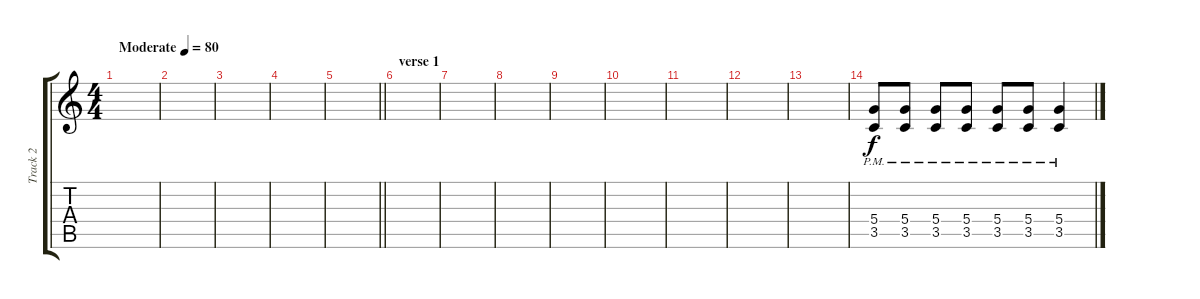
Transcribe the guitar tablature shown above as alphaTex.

\track ("Track 2" "Track 2") {instrument acousticguitarnylon}
\staff {score tabs}
\tuning (E4 B3 G3 D3 A2 E2) {hide}
\ts (4 4)
\tempo (80 "Moderate")
\clef g2
\ks c
|
|
|
|
\barLineRight lightlight
|
\section ("" "verse 1")
|
|
|
|
|
|
|
|
(5.4 3.5{pm}).8 (5.4 3.5{pm}).8 (5.4 3.5{pm}).8 (5.4 3.5{pm}).8 (5.4 3.5{pm}).8 (5.4 3.5{pm}).8 (5.4 3.5{pm}).4
